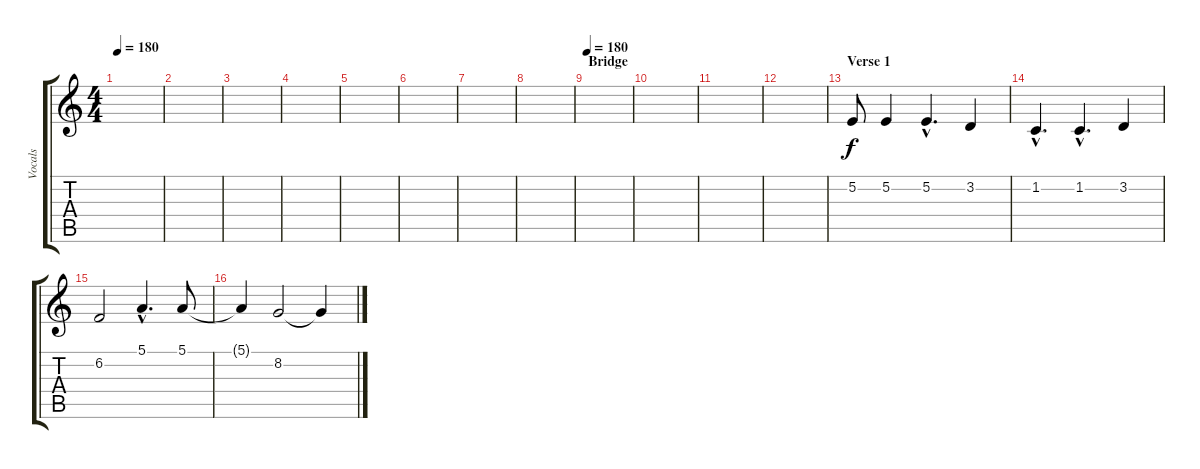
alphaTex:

\track ("Vocals" "Vocals") {instrument lead2sawtooth}
\staff {score tabs}
\tuning (E4 B3 G3 D3 A2 E2) {hide}
\ts (4 4)
\tempo 180
\tempo 140
\tempo 180
\clef g2
\ks c
|
|
|
|
|
|
|
|
\section ("" "Bridge")
\tempo 180
|
|
|
|
\section ("" "Verse 1")
5.2.8 5.2.4 5.2{hac}.4{d} 3.2.4 |
1.2{hac}.4{d} 1.2{hac}.4{d} 3.2.4 |
6.2.2 5.1{hac}.4{d} 5.1.8 |
5.1{t}.4 8.2.2 8.2{t}.4
